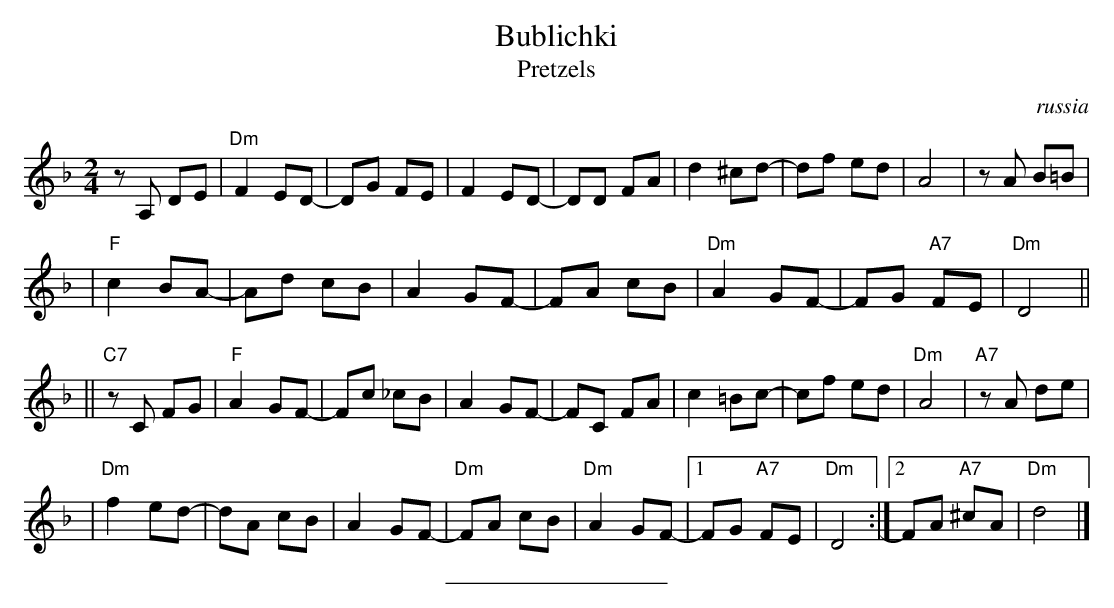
X:1
T: Bublichki
T: Pretzels
O:russia
M: 2/4
L: 1/8
K: Dm
zA, DE \
| "Dm"F2 ED- | DG FE | F2 ED- | DD FA \
| d2 ^cd- | df ed | A4 | zA B=B |
| "F"c2 BA- | Ad cB | A2 GF- | FA cB \
| "Dm"A2 GF- | FG "A7"FE | "Dm"D4 ||
|| "C7"zC FG \
| "F"A2 GF- | Fc _cB | A2 GF- | FC FA \
| c2 =Bc- | cf ed | "Dm"A4 | "A7"zA de |
| "Dm"f2 ed- | dA cB | A2 GF- | "Dm"FA cB \
| "Dm"A2 GF- |1 FG "A7"FE | "Dm"D4 :|2 FA "A7"^cA | "Dm"d4 |]
